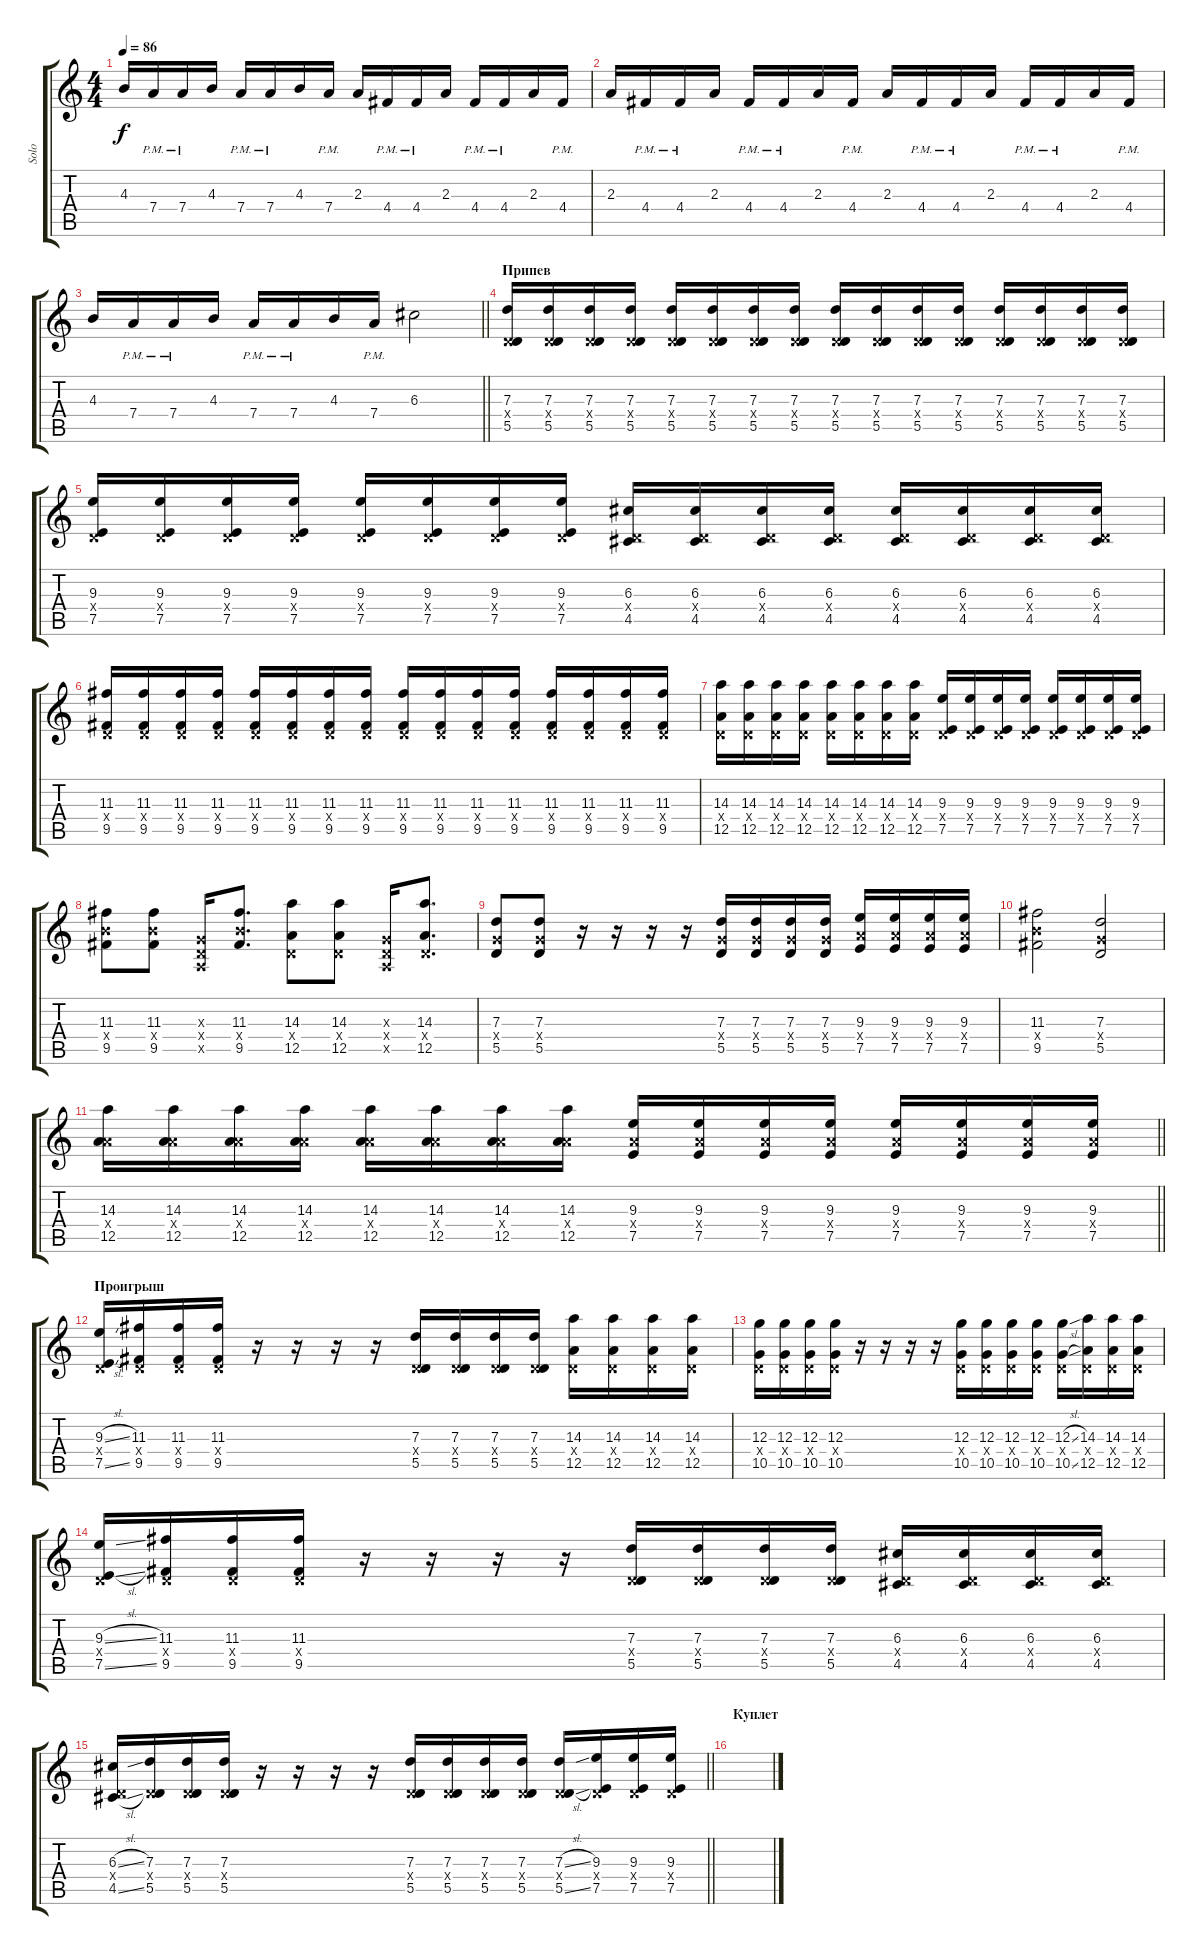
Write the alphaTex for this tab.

\track ("Solo" "Solo") {instrument overdrivenguitar}
\staff {score tabs}
\tuning (E4 B3 G3 D3 A2 E2) {hide}
\ts (4 4)
\tempo 86
\clef g2
\ks c
4.3.16{dy f} 7.4{pm}.16 7.4{pm}.16 4.3.16 7.4{pm}.16 7.4{pm}.16 4.3.16 7.4{pm}.16 2.3.16 4.4{pm}.16 4.4{pm}.16 2.3.16 4.4{pm}.16 4.4{pm}.16 2.3.16 4.4{pm}.16 |
2.3.16 4.4{pm}.16 4.4{pm}.16 2.3.16 4.4{pm}.16 4.4{pm}.16 2.3.16 4.4{pm}.16 2.3.16 4.4{pm}.16 4.4{pm}.16 2.3.16 4.4{pm}.16 4.4{pm}.16 2.3.16 4.4{pm}.16 |
\barLineRight lightlight
4.3.16 7.4{pm}.16 7.4{pm}.16 4.3.16 7.4{pm}.16 7.4{pm}.16 4.3.16 7.4{pm}.16 6.3.2 |
\section ("" "Припев")
(7.3 0.4{x} 5.5).16 (7.3 0.4{x} 5.5).16 (7.3 0.4{x} 5.5).16 (7.3 0.4{x} 5.5).16 (7.3 0.4{x} 5.5).16 (7.3 0.4{x} 5.5).16 (7.3 0.4{x} 5.5).16 (7.3 0.4{x} 5.5).16 (7.3 0.4{x} 5.5).16 (7.3 0.4{x} 5.5).16 (7.3 0.4{x} 5.5).16 (7.3 0.4{x} 5.5).16 (7.3 0.4{x} 5.5).16 (7.3 0.4{x} 5.5).16 (7.3 0.4{x} 5.5).16 (7.3 0.4{x} 5.5).16 |
(9.3 0.4{x} 7.5).16 (9.3 0.4{x} 7.5).16 (9.3 0.4{x} 7.5).16 (9.3 0.4{x} 7.5).16 (9.3 0.4{x} 7.5).16 (9.3 0.4{x} 7.5).16 (9.3 0.4{x} 7.5).16 (9.3 0.4{x} 7.5).16 (6.3 0.4{x} 4.5).16 (6.3 0.4{x} 4.5).16 (6.3 0.4{x} 4.5).16 (6.3 0.4{x} 4.5).16 (6.3 0.4{x} 4.5).16 (6.3 0.4{x} 4.5).16 (6.3 0.4{x} 4.5).16 (6.3 0.4{x} 4.5).16 |
(11.3 0.4{x} 9.5).16 (11.3 0.4{x} 9.5).16 (11.3 0.4{x} 9.5).16 (11.3 0.4{x} 9.5).16 (11.3 0.4{x} 9.5).16 (11.3 0.4{x} 9.5).16 (11.3 0.4{x} 9.5).16 (11.3 0.4{x} 9.5).16 (11.3 0.4{x} 9.5).16 (11.3 0.4{x} 9.5).16 (11.3 0.4{x} 9.5).16 (11.3 0.4{x} 9.5).16 (11.3 0.4{x} 9.5).16 (11.3 0.4{x} 9.5).16 (11.3 0.4{x} 9.5).16 (11.3 0.4{x} 9.5).16 |
(14.3 0.4{x} 12.5).16 (14.3 0.4{x} 12.5).16 (14.3 0.4{x} 12.5).16 (14.3 0.4{x} 12.5).16 (14.3 0.4{x} 12.5).16 (14.3 0.4{x} 12.5).16 (14.3 0.4{x} 12.5).16 (14.3 0.4{x} 12.5).16 (9.3 0.4{x} 7.5).16 (9.3 0.4{x} 7.5).16 (9.3 0.4{x} 7.5).16 (9.3 0.4{x} 7.5).16 (9.3 0.4{x} 7.5).16 (9.3 0.4{x} 7.5).16 (9.3 0.4{x} 7.5).16 (9.3 0.4{x} 7.5).16 |
(11.3 9.4{x} 9.5).8 (11.3 9.4{x} 9.5).8 (0.3{x} 0.4{x} 0.5{x}).16 (11.3 9.4{x} 9.5).8{d} (14.3 0.4{x} 12.5).8 (14.3 0.4{x} 12.5).8 (0.3{x} 0.4{x} 0.5{x}).16 (14.3 0.4{x} 12.5).8{d} |
(7.3 5.4{x} 5.5).8 (7.3 5.4{x} 5.5).8 r.16 r.16 r.16 r.16 (7.3 5.4{x} 5.5).16 (7.3 5.4{x} 5.5).16 (7.3 5.4{x} 5.5).16 (7.3 5.4{x} 5.5).16 (9.3 7.4{x} 7.5).16 (9.3 7.4{x} 7.5).16 (9.3 7.4{x} 7.5).16 (9.3 7.4{x} 7.5).16 |
(11.3 9.4{x} 9.5).2 (7.3 5.4{x} 5.5).2 |
\barLineRight lightlight
(14.3 7.4{x} 12.5).16 (14.3 7.4{x} 12.5).16 (14.3 7.4{x} 12.5).16 (14.3 7.4{x} 12.5).16 (14.3 7.4{x} 12.5).16 (14.3 7.4{x} 12.5).16 (14.3 7.4{x} 12.5).16 (14.3 7.4{x} 12.5).16 (9.3 7.4{x} 7.5).16 (9.3 7.4{x} 7.5).16 (9.3 7.4{x} 7.5).16 (9.3 7.4{x} 7.5).16 (9.3 7.4{x} 7.5).16 (9.3 7.4{x} 7.5).16 (9.3 7.4{x} 7.5).16 (9.3 7.4{x} 7.5).16 |
\section ("" "Проигрыш")
(9.3{sl} 0.4{x} 7.5{sl}).16 (11.3 0.4{x} 9.5).16 (11.3 0.4{x} 9.5).16 (11.3 0.4{x} 9.5).16 r.16 r.16 r.16 r.16 (7.3 0.4{x} 5.5).16 (7.3 0.4{x} 5.5).16 (7.3 0.4{x} 5.5).16 (7.3 0.4{x} 5.5).16 (14.3 0.4{x} 12.5).16 (14.3 0.4{x} 12.5).16 (14.3 0.4{x} 12.5).16 (14.3 0.4{x} 12.5).16 |
(12.3 0.4{x} 10.5).16 (12.3 0.4{x} 10.5).16 (12.3 0.4{x} 10.5).16 (12.3 0.4{x} 10.5).16 r.16 r.16 r.16 r.16 (12.3 0.4{x} 10.5).16 (12.3 0.4{x} 10.5).16 (12.3 0.4{x} 10.5).16 (12.3 0.4{x} 10.5).16 (12.3{sl} 0.4{x} 10.5{sl}).16 (14.3 0.4{x} 12.5).16 (14.3 0.4{x} 12.5).16 (14.3 0.4{x} 12.5).16 |
(9.3{sl} 0.4{x} 7.5{sl}).16 (11.3 0.4{x} 9.5).16 (11.3 0.4{x} 9.5).16 (11.3 0.4{x} 9.5).16 r.16 r.16 r.16 r.16 (7.3 0.4{x} 5.5).16 (7.3 0.4{x} 5.5).16 (7.3 0.4{x} 5.5).16 (7.3 0.4{x} 5.5).16 (6.3 0.4{x} 4.5).16 (6.3 0.4{x} 4.5).16 (6.3 0.4{x} 4.5).16 (6.3 0.4{x} 4.5).16 |
\barLineRight lightlight
(6.3{sl} 0.4{x} 4.5{sl}).16 (7.3 0.4{x} 5.5).16 (7.3 0.4{x} 5.5).16 (7.3 0.4{x} 5.5).16 r.16 r.16 r.16 r.16 (7.3 0.4{x} 5.5).16 (7.3 0.4{x} 5.5).16 (7.3 0.4{x} 5.5).16 (7.3 0.4{x} 5.5).16 (7.3{sl} 0.4{x} 5.5{sl}).16 (9.3 0.4{x} 7.5).16 (9.3 0.4{x} 7.5).16 (9.3 0.4{x} 7.5).16 |
\section ("" "Куплет")
